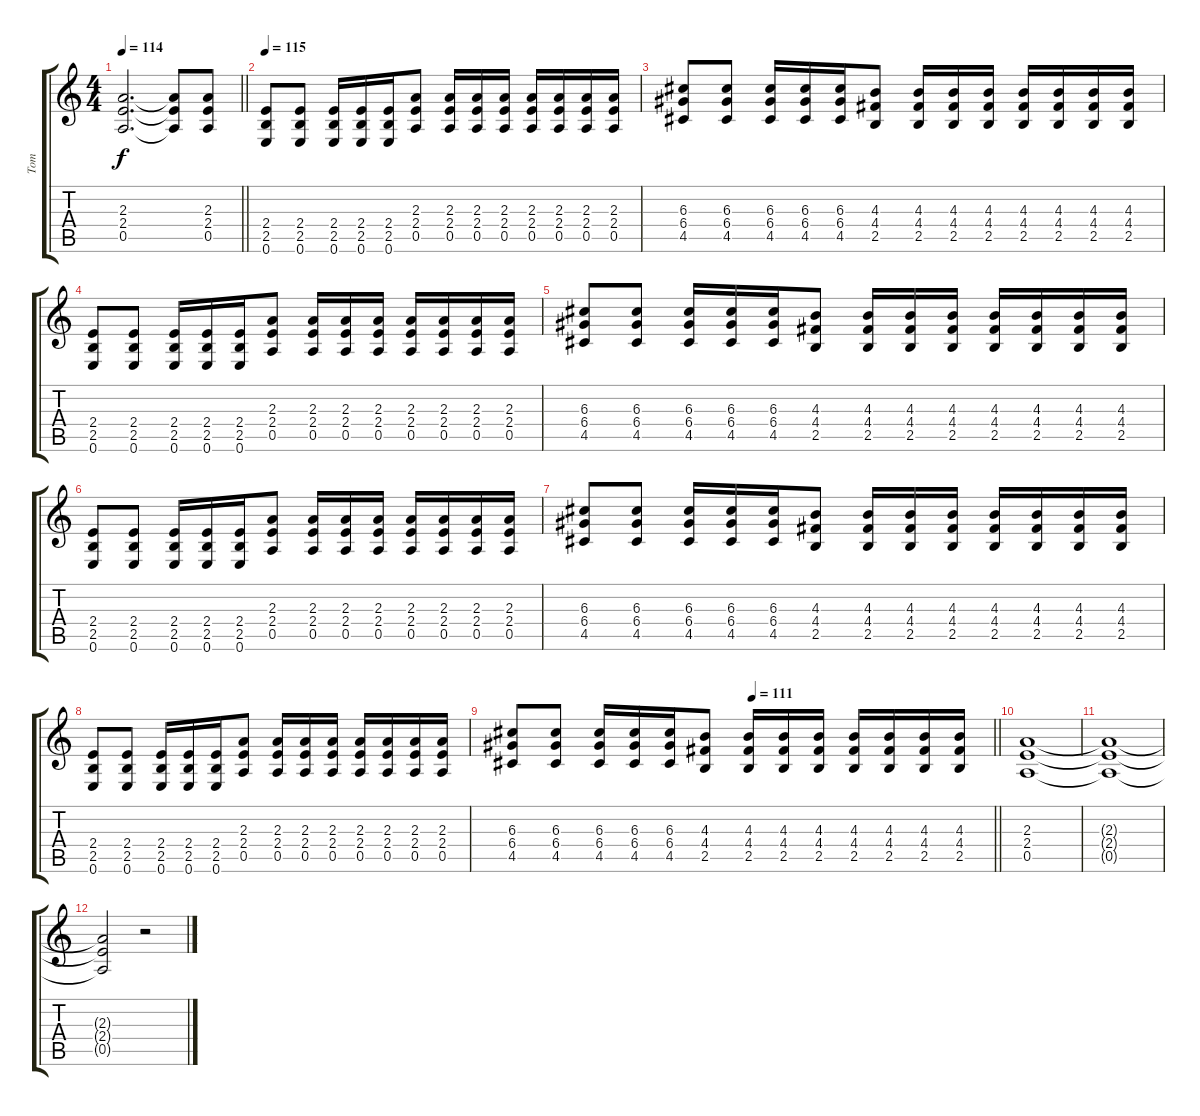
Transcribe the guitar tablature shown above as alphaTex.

\track ("Tom" "Tom") {instrument distortionguitar}
\staff {score tabs}
\tuning (E4 B3 G3 D3 A2 E2) {hide}
\ts (4 4)
\tempo 114
\clef g2
\barLineRight lightlight
\ks c
(2.3 2.4 0.5).2{d dy f} (2.3{t} 2.4{t} 0.5{t}).8 (2.3 2.4 0.5).8 |
\section ("" "")
\tempo 115
(2.4 2.5 0.6).8 (2.4 2.5 0.6).8 (2.4 2.5 0.6).16 (2.4 2.5 0.6).16 (2.4 2.5 0.6).16 (2.3 2.4 0.5).8 (2.3 2.4 0.5).16 (2.3 2.4 0.5).16 (2.3 2.4 0.5).16 (2.3 2.4 0.5).16 (2.3 2.4 0.5).16 (2.3 2.4 0.5).16 (2.3 2.4 0.5).16 |
(6.3 6.4 4.5).8 (6.3 6.4 4.5).8 (6.3 6.4 4.5).16 (6.3 6.4 4.5).16 (6.3 6.4 4.5).16 (4.3 4.4 2.5).8 (4.3 4.4 2.5).16 (4.3 4.4 2.5).16 (4.3 4.4 2.5).16 (4.3 4.4 2.5).16 (4.3 4.4 2.5).16 (4.3 4.4 2.5).16 (4.3 4.4 2.5).16 |
(2.4 2.5 0.6).8 (2.4 2.5 0.6).8 (2.4 2.5 0.6).16 (2.4 2.5 0.6).16 (2.4 2.5 0.6).16 (2.3 2.4 0.5).8 (2.3 2.4 0.5).16 (2.3 2.4 0.5).16 (2.3 2.4 0.5).16 (2.3 2.4 0.5).16 (2.3 2.4 0.5).16 (2.3 2.4 0.5).16 (2.3 2.4 0.5).16 |
(6.3 6.4 4.5).8 (6.3 6.4 4.5).8 (6.3 6.4 4.5).16 (6.3 6.4 4.5).16 (6.3 6.4 4.5).16 (4.3 4.4 2.5).8 (4.3 4.4 2.5).16 (4.3 4.4 2.5).16 (4.3 4.4 2.5).16 (4.3 4.4 2.5).16 (4.3 4.4 2.5).16 (4.3 4.4 2.5).16 (4.3 4.4 2.5).16 |
(2.4 2.5 0.6).8 (2.4 2.5 0.6).8 (2.4 2.5 0.6).16 (2.4 2.5 0.6).16 (2.4 2.5 0.6).16 (2.3 2.4 0.5).8 (2.3 2.4 0.5).16 (2.3 2.4 0.5).16 (2.3 2.4 0.5).16 (2.3 2.4 0.5).16 (2.3 2.4 0.5).16 (2.3 2.4 0.5).16 (2.3 2.4 0.5).16 |
(6.3 6.4 4.5).8 (6.3 6.4 4.5).8 (6.3 6.4 4.5).16 (6.3 6.4 4.5).16 (6.3 6.4 4.5).16 (4.3 4.4 2.5).8 (4.3 4.4 2.5).16 (4.3 4.4 2.5).16 (4.3 4.4 2.5).16 (4.3 4.4 2.5).16 (4.3 4.4 2.5).16 (4.3 4.4 2.5).16 (4.3 4.4 2.5).16 |
(2.4 2.5 0.6).8 (2.4 2.5 0.6).8 (2.4 2.5 0.6).16 (2.4 2.5 0.6).16 (2.4 2.5 0.6).16 (2.3 2.4 0.5).8 (2.3 2.4 0.5).16 (2.3 2.4 0.5).16 (2.3 2.4 0.5).16 (2.3 2.4 0.5).16 (2.3 2.4 0.5).16 (2.3 2.4 0.5).16 (2.3 2.4 0.5).16 |
\tempo (111 0.5)
\barLineRight lightlight
(6.3 6.4 4.5).8 (6.3 6.4 4.5).8 (6.3 6.4 4.5).16 (6.3 6.4 4.5).16 (6.3 6.4 4.5).16 (4.3 4.4 2.5).8 (4.3 4.4 2.5).16 (4.3 4.4 2.5).16 (4.3 4.4 2.5).16 (4.3 4.4 2.5).16 (4.3 4.4 2.5).16 (4.3 4.4 2.5).16 (4.3 4.4 2.5).16 |
(2.3 2.4 0.5).1 |
(2.3{t} 2.4{t} 0.5{t}).1{volume 8} |
(2.3{t} 2.4{t} 0.5{t}).2 r.2
